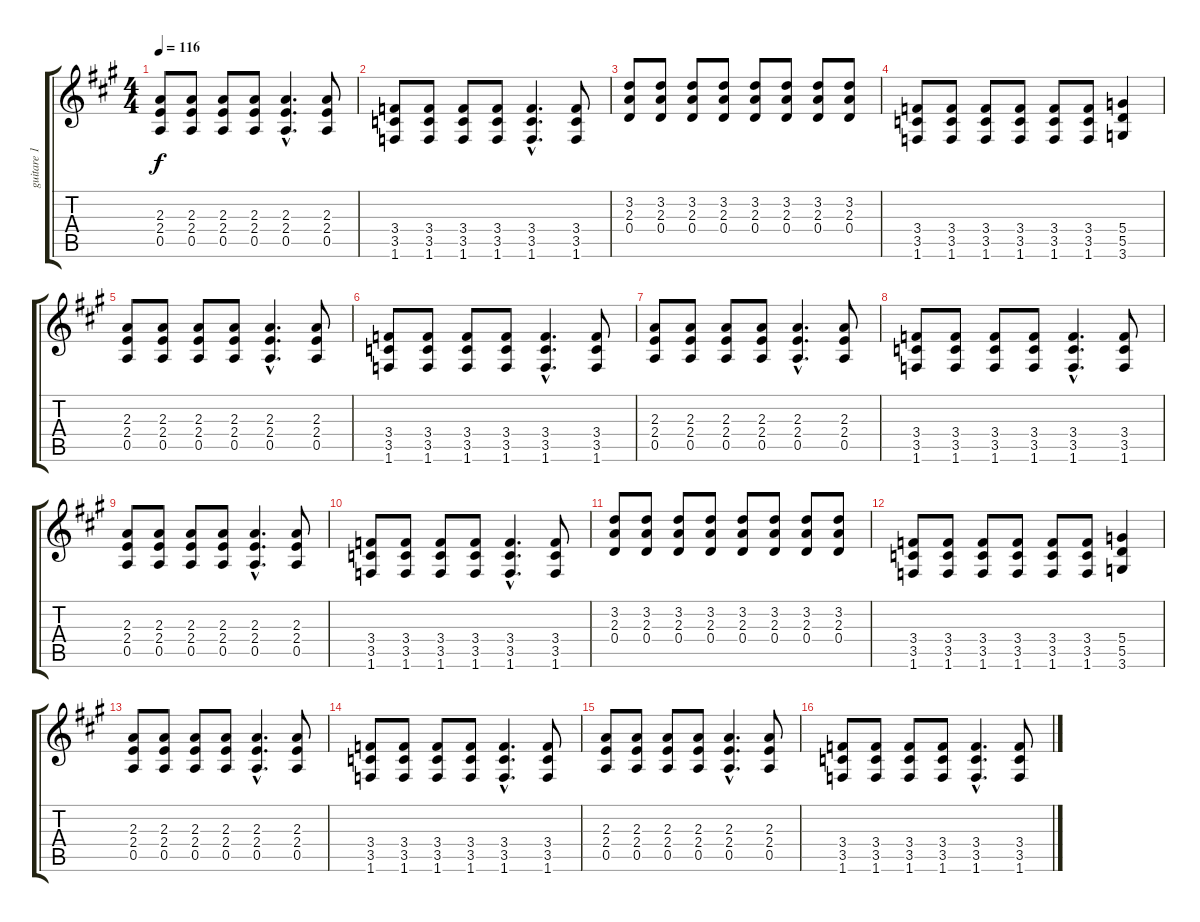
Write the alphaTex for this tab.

\track ("guitare 1" "guitare 1") {instrument electricguitarclean}
\staff {score tabs}
\tuning (E4 B3 G3 D3 A2 E2) {hide}
\ts (4 4)
\tempo 116
\clef g2
\ks a
(2.3 2.4 0.5).8{dy f} (2.3 2.4 0.5).8 (2.3 2.4 0.5).8 (2.3 2.4 0.5).8 (2.3{hac} 2.4{hac} 0.5{hac}).4{d} (2.3 2.4 0.5).8 |
(3.4 3.5 1.6).8 (3.4 3.5 1.6).8 (3.4 3.5 1.6).8 (3.4 3.5 1.6).8 (3.4{hac} 3.5{hac} 1.6{hac}).4{d} (3.4 3.5 1.6).8 |
(3.2 2.3 0.4).8 (3.2 2.3 0.4).8 (3.2 2.3 0.4).8 (3.2 2.3 0.4).8 (3.2 2.3 0.4).8 (3.2 2.3 0.4).8 (3.2 2.3 0.4).8 (3.2 2.3 0.4).8 |
(3.4 3.5 1.6).8 (3.4 3.5 1.6).8 (3.4 3.5 1.6).8 (3.4 3.5 1.6).8 (3.4 3.5 1.6).8 (3.4 3.5 1.6).8 (5.4 5.5 3.6).4 |
(2.3 2.4 0.5).8 (2.3 2.4 0.5).8 (2.3 2.4 0.5).8 (2.3 2.4 0.5).8 (2.3{hac} 2.4{hac} 0.5{hac}).4{d} (2.3 2.4 0.5).8 |
(3.4 3.5 1.6).8 (3.4 3.5 1.6).8 (3.4 3.5 1.6).8 (3.4 3.5 1.6).8 (3.4{hac} 3.5{hac} 1.6{hac}).4{d} (3.4 3.5 1.6).8 |
(2.3 2.4 0.5).8 (2.3 2.4 0.5).8 (2.3 2.4 0.5).8 (2.3 2.4 0.5).8 (2.3{hac} 2.4{hac} 0.5{hac}).4{d} (2.3 2.4 0.5).8 |
(3.4 3.5 1.6).8 (3.4 3.5 1.6).8 (3.4 3.5 1.6).8 (3.4 3.5 1.6).8 (3.4{hac} 3.5{hac} 1.6{hac}).4{d} (3.4 3.5 1.6).8 |
(2.3 2.4 0.5).8 (2.3 2.4 0.5).8 (2.3 2.4 0.5).8 (2.3 2.4 0.5).8 (2.3{hac} 2.4{hac} 0.5{hac}).4{d} (2.3 2.4 0.5).8 |
(3.4 3.5 1.6).8 (3.4 3.5 1.6).8 (3.4 3.5 1.6).8 (3.4 3.5 1.6).8 (3.4{hac} 3.5{hac} 1.6{hac}).4{d} (3.4 3.5 1.6).8 |
(3.2 2.3 0.4).8 (3.2 2.3 0.4).8 (3.2 2.3 0.4).8 (3.2 2.3 0.4).8 (3.2 2.3 0.4).8 (3.2 2.3 0.4).8 (3.2 2.3 0.4).8 (3.2 2.3 0.4).8 |
(3.4 3.5 1.6).8 (3.4 3.5 1.6).8 (3.4 3.5 1.6).8 (3.4 3.5 1.6).8 (3.4 3.5 1.6).8 (3.4 3.5 1.6).8 (5.4 5.5 3.6).4 |
(2.3 2.4 0.5).8 (2.3 2.4 0.5).8 (2.3 2.4 0.5).8 (2.3 2.4 0.5).8 (2.3{hac} 2.4{hac} 0.5{hac}).4{d} (2.3 2.4 0.5).8 |
(3.4 3.5 1.6).8 (3.4 3.5 1.6).8 (3.4 3.5 1.6).8 (3.4 3.5 1.6).8 (3.4{hac} 3.5{hac} 1.6{hac}).4{d} (3.4 3.5 1.6).8 |
(2.3 2.4 0.5).8 (2.3 2.4 0.5).8 (2.3 2.4 0.5).8 (2.3 2.4 0.5).8 (2.3{hac} 2.4{hac} 0.5{hac}).4{d} (2.3 2.4 0.5).8 |
(3.4 3.5 1.6).8 (3.4 3.5 1.6).8 (3.4 3.5 1.6).8 (3.4 3.5 1.6).8 (3.4{hac} 3.5{hac} 1.6{hac}).4{d} (3.4 3.5 1.6).8
